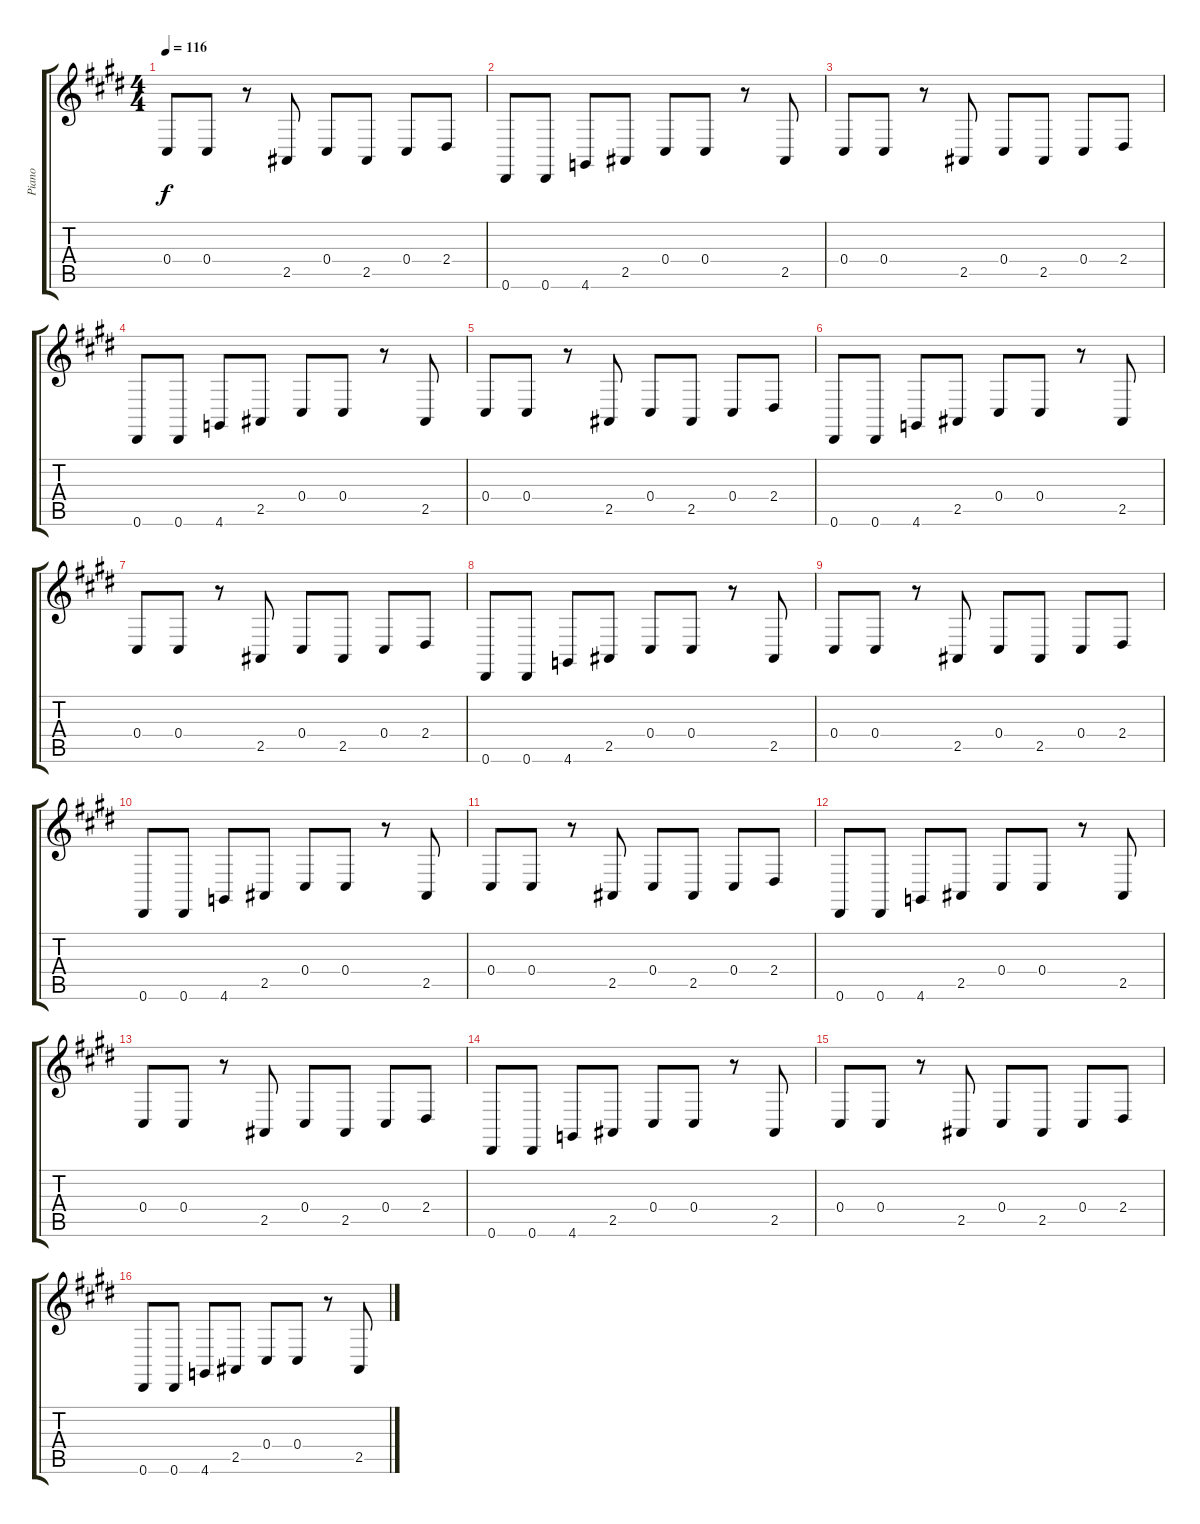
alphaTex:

\track ("Piano" "Piano") {instrument acousticgrandpiano}
\staff {score tabs}
\tuning (Eb4 Bb3 Gb3 Db3 Ab2 Eb2) {hide}
\ts (4 4)
\tempo 116
\clef g2
\ks e
0.4.8{dy f} 0.4.8 r.8 2.5.8 0.4.8 2.5.8 0.4.8 2.4.8 |
0.6.8 0.6.8 4.6.8 2.5.8 0.4.8 0.4.8 r.8 2.5.8 |
0.4.8 0.4.8 r.8 2.5.8 0.4.8 2.5.8 0.4.8 2.4.8 |
0.6.8 0.6.8 4.6.8 2.5.8 0.4.8 0.4.8 r.8 2.5.8 |
0.4.8 0.4.8 r.8 2.5.8 0.4.8 2.5.8 0.4.8 2.4.8 |
0.6.8 0.6.8 4.6.8 2.5.8 0.4.8 0.4.8 r.8 2.5.8 |
0.4.8 0.4.8 r.8 2.5.8 0.4.8 2.5.8 0.4.8 2.4.8 |
0.6.8 0.6.8 4.6.8 2.5.8 0.4.8 0.4.8 r.8 2.5.8 |
0.4.8 0.4.8 r.8 2.5.8 0.4.8 2.5.8 0.4.8 2.4.8 |
0.6.8 0.6.8 4.6.8 2.5.8 0.4.8 0.4.8 r.8 2.5.8 |
0.4.8 0.4.8 r.8 2.5.8 0.4.8 2.5.8 0.4.8 2.4.8 |
0.6.8 0.6.8 4.6.8 2.5.8 0.4.8 0.4.8 r.8 2.5.8 |
0.4.8 0.4.8 r.8 2.5.8 0.4.8 2.5.8 0.4.8 2.4.8 |
0.6.8 0.6.8 4.6.8 2.5.8 0.4.8 0.4.8 r.8 2.5.8 |
0.4.8 0.4.8 r.8 2.5.8 0.4.8 2.5.8 0.4.8 2.4.8 |
0.6.8 0.6.8 4.6.8 2.5.8 0.4.8 0.4.8 r.8 2.5.8
